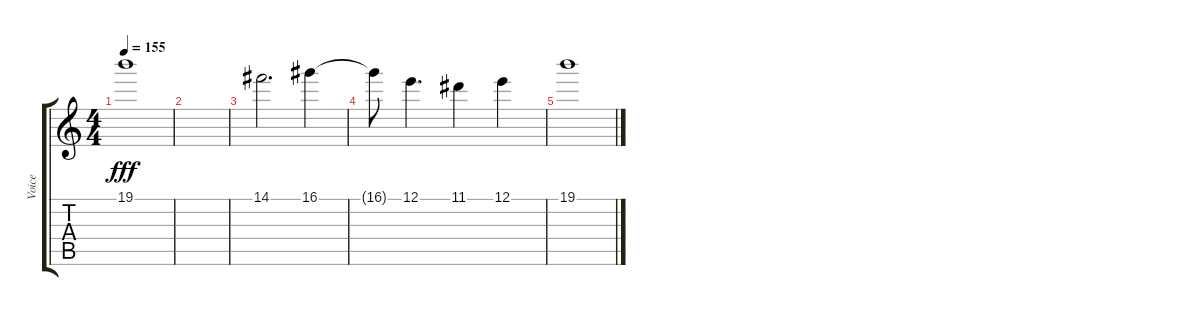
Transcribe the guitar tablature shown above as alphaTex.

\track ("Voice" "Voice") {instrument electricguitarclean}
\staff {score tabs}
\tuning (E4 B3 G3 D3 A2 E2) {hide}
\ts (4 4)
\tempo 155
\clef g2
\ks c
19.1.1{dy fff} |
|
14.1.2{d} 16.1.4 |
16.1{t}.8 12.1.4{d} 11.1.4 12.1.4 |
19.1.1
